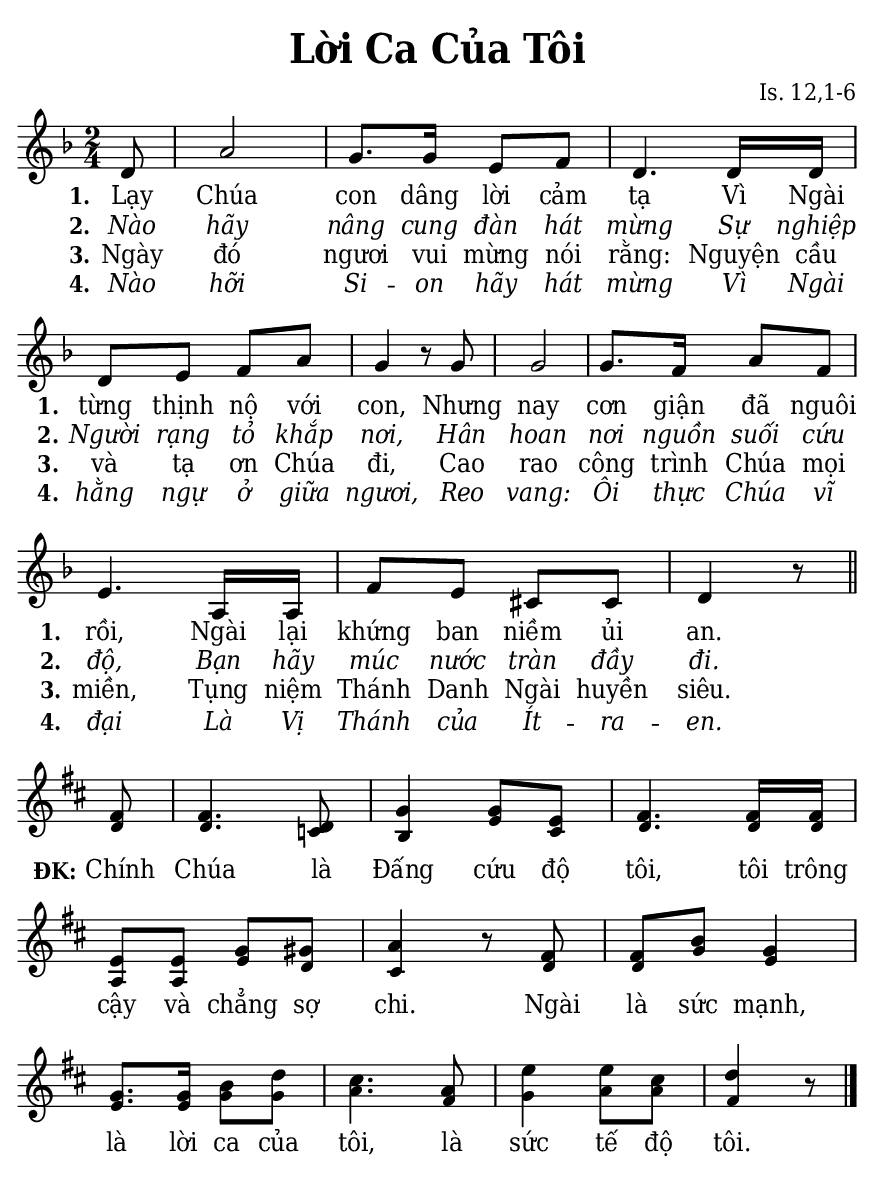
% Cài đặt chung\
\version "2.22.1"
\include "english.ly"

\header {
  title = \markup { \fontsize #1 "Lời Ca Của Tôi" }
  composer = "Is. 12,1-6"
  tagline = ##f
}

% Nhạc phiên khúc
nhacPhienKhucSop = \relative c' {
  \partial 8 d8 |
  a'2 |
  g8. g16 e8 f |
  d4. d16 d |
  d8 e f a |
  g4 r8 g |
  g2 |
  g8. f16 a8 f |
  e4. a,16 a |
  f'8 e cs cs |
  \partial 4. d4 r8 \bar "||" \break
  
  \set Staff.explicitKeySignatureVisibility = #end-of-line-invisible
  \set Staff.printKeyCancellation = ##f
  \key d \major
  <> \tweak extra-offset #'(-7.5 . -2.5) _\markup { \bold "ĐK:" }
  \partial 8 fs8 |
  fs4. d8 |
  g4 g8 e |
  fs4. fs16 fs  |
  e8 e g gs |
  a4 r8 fs |
  fs b g4 |
  g8. g16 b8 d |
  cs4. a8 |
  e'4 e8 cs |
  d4 r8 \bar "|."
}

nhacPhienKhucAlto = \relative c' {
  r8 |
  R2*9
  r4.
  
  \set Staff.explicitKeySignatureVisibility = #end-of-line-invisible
  \set Staff.printKeyCancellation = ##f
  \key d \major
  d8 |
  d4. c!8 |
  b4 e8 cs |
  d4. d16 d |
  a8 a e' d |
  cs4 r8 d |
  d g e4 |
  e8. e16 g8 g |
  a4. fs8 |
  g4 a8 a |
  fs4 r8 \bar "|."
}

% Lời phiên khúc
loiPhienKhucSop = \lyrics {
  <<
    {
      \set stanza = "1."
      Lạy Chúa con dâng lời cảm tạ
      Vì Ngài từng thịnh nộ với con,
      Nhưng nay cơn giận đã nguôi rồi,
      Ngài lại khứng ban niềm ủi an.
    }
    \new Lyrics {
	    \set associatedVoice = "beSop"
	    \set stanza = "2."
      \override Lyrics.LyricText.font-shape = #'italic
	    Nào hãy nâng cung đàn hát mừng
	    Sự nghiệp Người rạng tỏ khắp nơi,
	    Hân hoan nơi nguồn suối cứu độ,
	    Bạn hãy múc nước tràn đầy đi.
    }
    \new Lyrics {
	    \set associatedVoice = "beSop"
	    \set stanza = "3."
	    Ngày đó ngươi vui mừng nói rằng:
	    Nguyện cầu và tạ ơn Chúa đi,
	    Cao rao công trình Chúa mọi miền,
	    Tụng niệm Thánh Danh Ngài huyền siêu.
    }
    \new Lyrics {
	    \set associatedVoice = "beSop"
	    \set stanza = "4."
      \override Lyrics.LyricText.font-shape = #'italic
	    Nào hỡi Si -- on hãy hát mừng
	    Vì Ngài hằng ngự ở giữa ngươi,
	    Reo vang: Ôi thực Chúa vĩ đại
	    Là Vị Thánh của Ít -- ra -- en.
    }
  >>
  %\set stanza = "ĐK:"
  \set stanza = ""
  Chính Chúa là Đấng cứu độ tôi,
  tôi trông cậy và chẳng sợ chi.
  Ngài là sức mạnh, là lời ca của tôi,
  là sức tế độ tôi.
}

% Dàn trang
\paper {
  #(set-paper-size "a5")
  top-margin = 3\mm
  bottom-margin = 3\mm
  left-margin = 3\mm
  right-margin = 3\mm
  indent = #0
  #(define fonts
	 (make-pango-font-tree "Deja Vu Serif Condensed"
	 		       "Deja Vu Serif Condensed"
			       "Deja Vu Serif Condensed"
			       (/ 20 20)))
  print-page-number = ##f
  page-count = 1
  system-system-spacing = #'((basic-distance . 0.1) (padding . 3))
}

TongNhip = {
  \key f \major \time 2/4
  \set Timing.beamExceptions = #'()
  \set Timing.baseMoment = #(ly:make-moment 1/4)
}

% mã nguồn cho những chức năng chưa hỗ trợ trong phiên bản lilypond hiện tại
% cung cấp bởi cộng đồng lilypond khi gửi email đến lilypond-user@gnu.org
% Đổi kích thước nốt cho bè phụ
notBePhu =
#(define-music-function (font-size music) (number? ly:music?)
   (for-some-music
     (lambda (m)
       (if (music-is-of-type? m 'rhythmic-event)
           (begin
             (set! (ly:music-property m 'tweaks)
                   (cons `(font-size . ,font-size)
                         (ly:music-property m 'tweaks)))
             #t)
           #f))
     music)
   music)

% in số phiên khúc trên mỗi dòng
#(define (add-grob-definition grob-name grob-entry)
    (set! all-grob-descriptions
          (cons ((@@ (lily) completize-grob-entry)
                 (cons grob-name grob-entry))
                all-grob-descriptions)))

#(add-grob-definition
   'StanzaNumberSpanner
   `((direction . ,LEFT)
     (font-series . bold)
     (padding . 1)
     (side-axis . ,X)
     (stencil . ,ly:text-interface::print)
     (X-offset . ,ly:side-position-interface::x-aligned-side)
     (Y-extent . ,grob::always-Y-extent-from-stencil)
     (meta . ((class . Spanner)
              (interfaces . (font-interface
                             side-position-interface
                             stanza-number-interface
                             text-interface))))))

\layout {
   \context {
     \Global
     \grobdescriptions #all-grob-descriptions
   }
   \context {
     \Score
     \remove Stanza_number_align_engraver
     \consists
       #(lambda (context)
          (let ((texts '())
                (syllables '()))
            (make-engraver
             (acknowledgers
              ((stanza-number-interface engraver grob source-engraver)
                 (set! texts (cons grob texts)))
              ((lyric-syllable-interface engraver grob source-engraver)
                 (set! syllables (cons grob syllables))))
             ((stop-translation-timestep engraver)
                (for-each
                 (lambda (text)
                   (for-each
                    (lambda (syllable)
                      (ly:pointer-group-interface::add-grob text
'side-support-elements syllable))
                    syllables))
                 texts)
                (set! syllables '())))))
   }
   \context {
     \Lyrics
     \remove Stanza_number_engraver
     \consists
       #(lambda (context)
          (let ((text #f)
                (last-stanza #f))
            (make-engraver
             ((process-music engraver)
                (let ((stanza (ly:context-property context 'stanza #f)))
                  (if (and stanza (not (equal? stanza last-stanza)))
                      (let ((column (ly:context-property context
'currentCommandColumn)))
                        (set! last-stanza stanza)
                        (if text
                            (ly:spanner-set-bound! text RIGHT column))

                        (set! text (ly:engraver-make-grob engraver
'StanzaNumberSpanner '()))
                        (ly:grob-set-property! text 'text stanza)
                        (ly:spanner-set-bound! text LEFT column)))))
             ((finalize engraver)
                (if text
                    (let ((column (ly:context-property context
'currentCommandColumn)))
                      (ly:spanner-set-bound! text RIGHT column)))))))
     \override StanzaNumberSpanner.horizon-padding = 10000
   }
}
% kết thúc mã nguồn

\score {
  \new ChoirStaff <<
    \new Staff \with {
        \consists "Merge_rests_engraver"
        printPartCombineTexts = ##f
      }
      <<
      \new Voice \TongNhip \partCombine 
        \nhacPhienKhucSop
        \notBePhu -1 { \nhacPhienKhucAlto }
      \new NullVoice = beSop \nhacPhienKhucSop
      \new Lyrics \lyricsto beSop \loiPhienKhucSop
      >>
  >>
  \layout {
    \override Lyrics.LyricSpace.minimum-distance = #1.5
    \override Score.BarNumber.break-visibility = ##(#f #f #f)
    \override Score.SpacingSpanner.uniform-stretching = ##t
  } 
}
